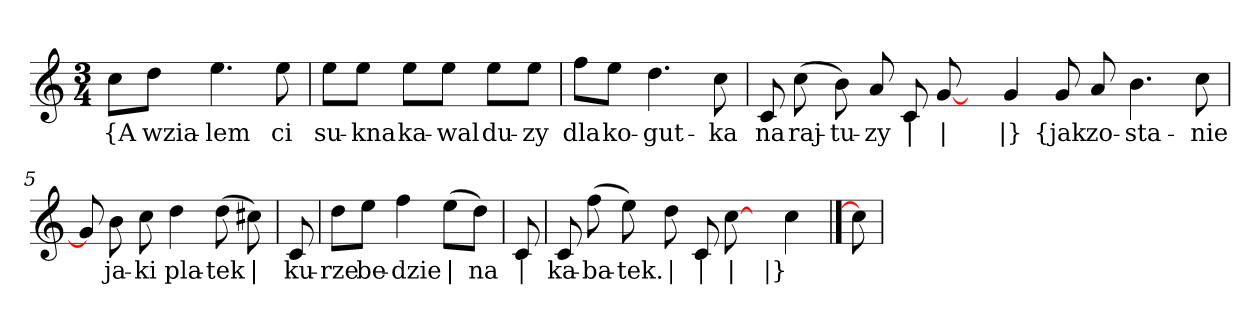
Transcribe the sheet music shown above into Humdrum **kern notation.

**kern	**text
*part1	*part1
*staff1	*staff1
*clefG2	*
*k[]	*
*C:	*
*M3/4	*
=	=
8cc\L	{A
8dd\J	wzia-
4.ee	-lem
8ee	ci
=2	=2
8ee\L	su-
8ee\J	-kna
8ee\L	ka-
8ee\J	-wal
8ee\L	du-
8ee\J	-zy
=3	=3
8ff\L	dla
8ee\J	ko-
4.dd	-gut-
8cc	-ka
=4	=4
8c	na
(8cc	raj-
8b)	-tu-
8a	-zy
8c	|
[8g	|
8ryy	.
4g	|}
8g	{jak
8a	zo-
4.b	-sta-
8cc	-nie
=5	=5
8g]	.
8b	ja-
8cc	-ki
4dd	pla-
(8dd	-tek
8cc#X)	|
=6y	=6y
8c	ku-
=7	=7
8dd\L	-rze
8ee\J	be-
4ff	-dzie
(8ee\L	|
8dd\J)	na
=8y	=8y
8c	|
=9	=9
8c	ka-
(8ff	-ba-
8ee)	-tek.
8dd	|
8c	|
[8cc	|
8ryy	.
4cc	|}
==10	==10
8cc]	.
=	=
*-	*-
